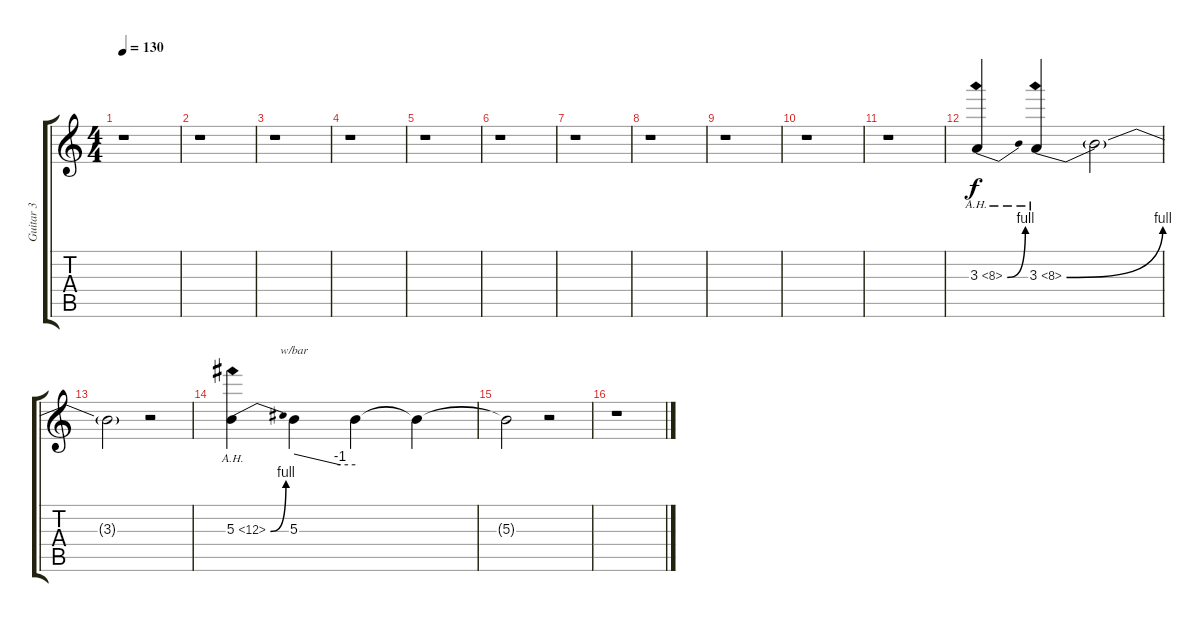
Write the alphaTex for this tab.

\track ("Guitar 3" "Guitar 3") {instrument distortionguitar}
\staff {score tabs}
\tuning (Eb4 Bb3 Gb3 Db3 Ab2 Eb2) {hide}
\ts (4 4)
\tempo 130
\clef g2
\ks c
r.1{dy f} |
r.1 |
r.1 |
r.1 |
r.1 |
r.1 |
r.1 |
r.1 |
r.1 |
r.1 |
r.1 |
3.3{be (bend 0 0 60 4) ah 5}.4 3.3{be (bend 0 0 60 4) ah 5}.4 3.3{t}.2 |
3.3{t}.2 r.2 |
5.3{be (bend 0 0 60 4) ah 7}.4 5.3.4{tbe (custom default 0 0 45 -4 60 -4)} 5.3{t}.4 5.3{t}.4 |
5.3{t}.2 r.2 |
r.1
